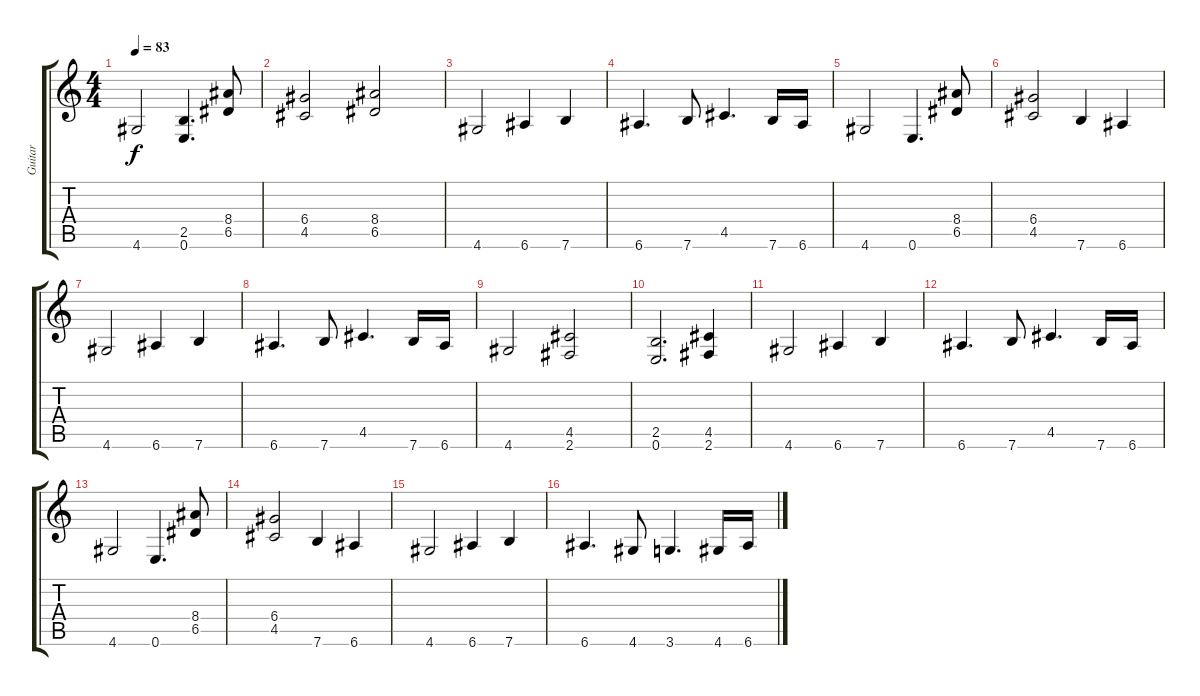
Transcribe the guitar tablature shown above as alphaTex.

\track ("Guitar" "Guitar") {instrument distortionguitar}
\staff {score tabs}
\tuning (E4 B3 G3 D3 A2 E2) {hide}
\ts (4 4)
\tempo 83
\clef g2
\ks c
4.6.2{dy f} (2.5 0.6).4{d} (8.4 6.5).8 |
(6.4 4.5).2 (8.4 6.5).2 |
4.6.2 6.6.4 7.6.4 |
6.6.4{d} 7.6.8 4.5.4{d} 7.6.16 6.6.16 |
4.6.2 0.6.4{d} (8.4 6.5).8 |
(6.4 4.5).2 7.6.4 6.6.4 |
4.6.2 6.6.4 7.6.4 |
6.6.4{d} 7.6.8 4.5.4{d} 7.6.16 6.6.16 |
4.6.2 (4.5 2.6).2 |
(2.5 0.6).2{d} (4.5 2.6).4 |
4.6.2 6.6.4 7.6.4 |
6.6.4{d} 7.6.8 4.5.4{d} 7.6.16 6.6.16 |
4.6.2 0.6.4{d} (8.4 6.5).8 |
(6.4 4.5).2 7.6.4 6.6.4 |
4.6.2 6.6.4 7.6.4 |
6.6.4{d} 4.6.8 3.6.4{d} 4.6.16 6.6.16
